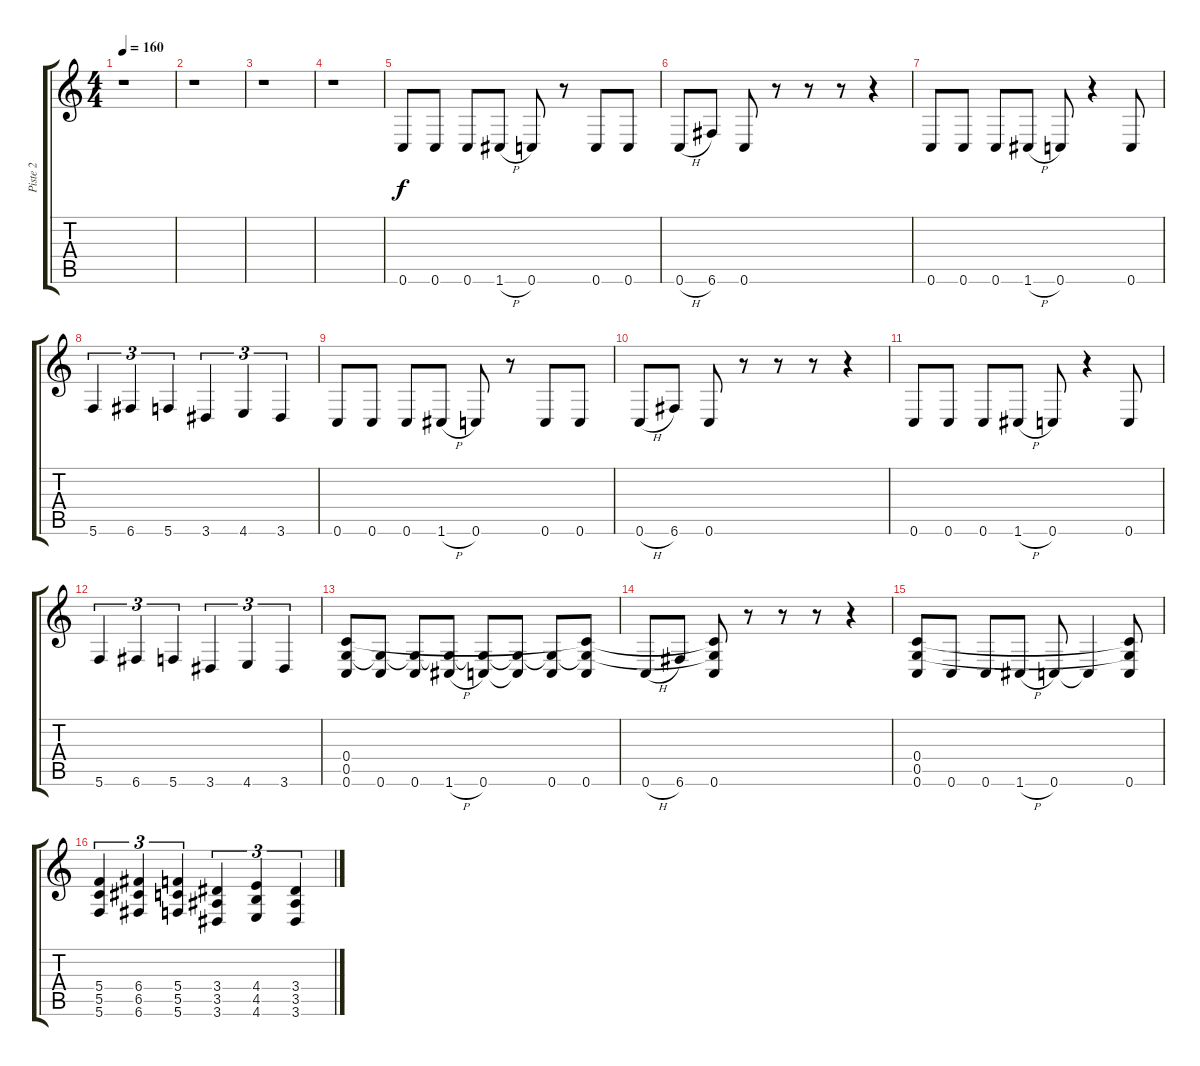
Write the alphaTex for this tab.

\track ("Piste 2" "Piste 2") {instrument distortionguitar}
\staff {score tabs}
\tuning (D4 A3 F3 C3 G2 C2) {hide}
\ts (4 4)
\tempo 160
\clef g2
\ks c
r.1{dy f instrument distortionguitar} |
r.1 |
r.1 |
r.1 |
0.6.8 0.6.8 0.6.8 1.6{h}.8 0.6.8 r.8 0.6.8 0.6.8 |
0.6{h}.8 6.6.8 0.6.8 r.8 r.8 r.8 r.4 |
0.6.8 0.6.8 0.6.8 1.6{h}.8 0.6.8 r.4 0.6.8 |
5.6.4{tu (3 2)} 6.6.4{tu (3 2)} 5.6.4{tu (3 2)} 3.6.4{tu (3 2)} 4.6.4{tu (3 2)} 3.6.4{tu (3 2)} |
0.6.8 0.6.8 0.6.8 1.6{h}.8 0.6.8 r.8 0.6.8 0.6.8 |
0.6{h}.8 6.6.8 0.6.8 r.8 r.8 r.8 r.4 |
0.6.8 0.6.8 0.6.8 1.6{h}.8 0.6.8 r.4 0.6.8 |
5.6.4{tu (3 2)} 6.6.4{tu (3 2)} 5.6.4{tu (3 2)} 3.6.4{tu (3 2)} 4.6.4{tu (3 2)} 3.6.4{tu (3 2)} |
(0.4 0.5 0.6).8 (0.5{t} 0.6).8 (0.5{t} 0.6).8 (0.5{t} 1.6{h}).8 (0.5{t} 0.6).8 (0.5{t} 0.6{t}).8 (0.5{t} 0.6).8 (0.4{t} 0.5{t} 0.6).8 |
0.6{h}.8 6.6.8 (0.4{t} 0.5{t} 0.6).8 r.8 r.8 r.8 r.4 |
(0.4 0.5 0.6).8 0.6.8 0.6.8 1.6{h}.8 0.6.8 0.6{t}.4 (0.4{t} 0.5{t} 0.6).8 |
(5.4 5.5 5.6).4{tu (3 2)} (6.4 6.5 6.6).4{tu (3 2)} (5.4 5.5 5.6).4{tu (3 2)} (3.4 3.5 3.6).4{tu (3 2)} (4.4 4.5 4.6).4{tu (3 2)} (3.4 3.5 3.6).4{tu (3 2)}
